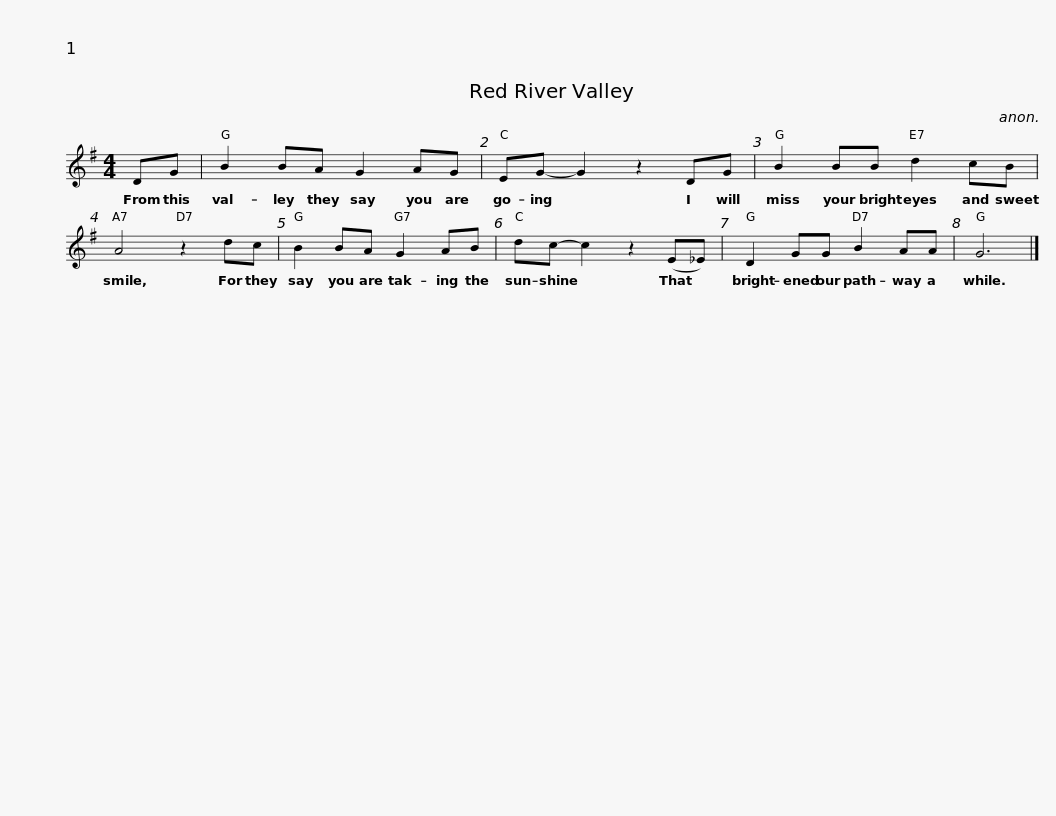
X:1
L:1/8
M:4/4
I:linebreak $
K:G
V:1 treble
V:1
 DG | B2 BA G2 AG | EG- G2 z2 DG | B2 BB d2 cB |$ A4 z2 dc | %5
 B2 BA G2 AB | dc- c2 z2 (E_E) | D2 GG B2 AA | G6 |] %9
